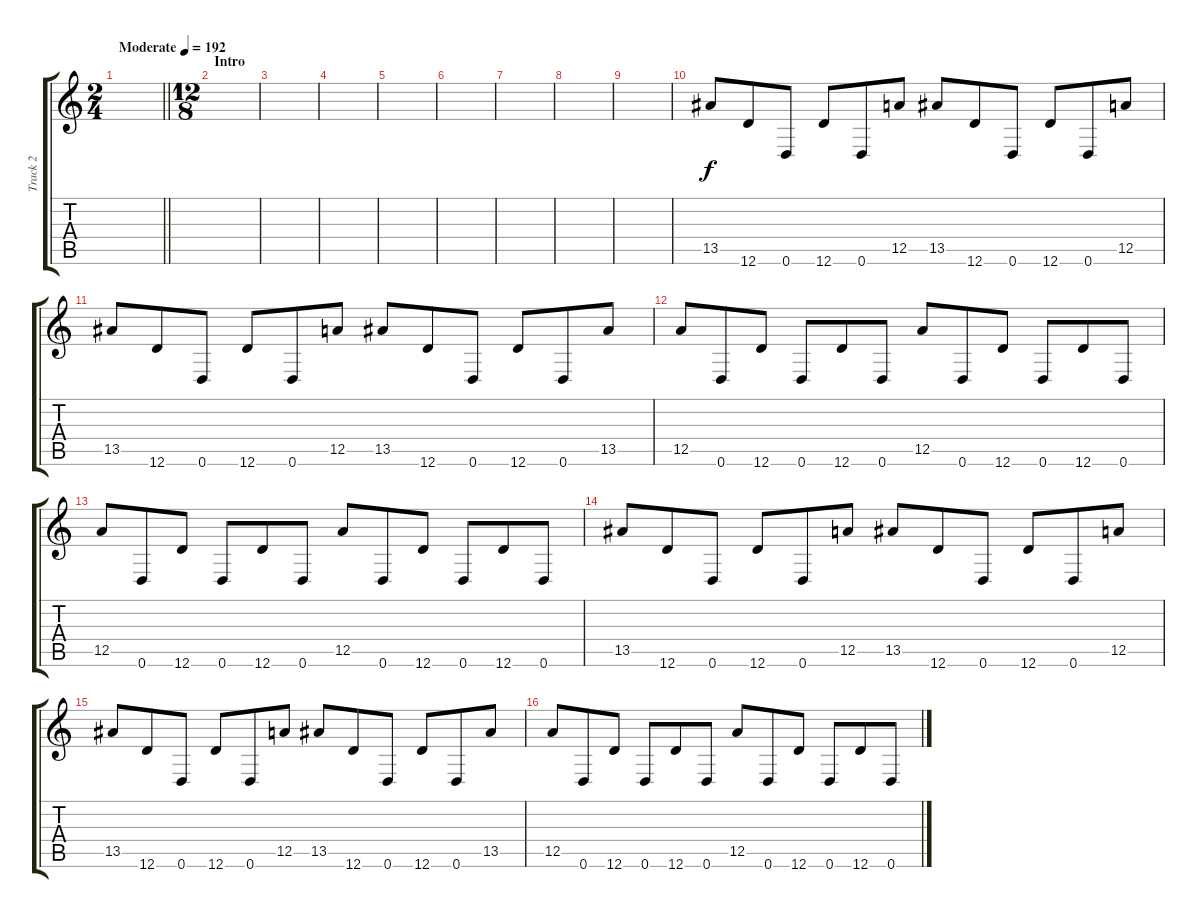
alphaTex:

\track ("Track 2" "Track 2") {instrument overdrivenguitar}
\staff {score tabs}
\tuning (E4 B3 G3 D3 A2 D2) {hide}
\ts (2 4)
\tempo (192 "Moderate")
\clef g2
\barLineRight lightlight
\ks c
|
\ts (12 8)
\section ("" "Intro")
|
|
|
|
|
|
|
|
13.5.8 12.6.8 0.6.8 12.6.8 0.6.8 12.5.8 13.5.8 12.6.8 0.6.8 12.6.8 0.6.8 12.5.8 |
13.5.8 12.6.8 0.6.8 12.6.8 0.6.8 12.5.8 13.5.8 12.6.8 0.6.8 12.6.8 0.6.8 13.5.8 |
12.5.8 0.6.8 12.6.8 0.6.8 12.6.8 0.6.8 12.5.8 0.6.8 12.6.8 0.6.8 12.6.8 0.6.8 |
12.5.8 0.6.8 12.6.8 0.6.8 12.6.8 0.6.8 12.5.8 0.6.8 12.6.8 0.6.8 12.6.8 0.6.8 |
13.5.8 12.6.8 0.6.8 12.6.8 0.6.8 12.5.8 13.5.8 12.6.8 0.6.8 12.6.8 0.6.8 12.5.8 |
13.5.8 12.6.8 0.6.8 12.6.8 0.6.8 12.5.8 13.5.8 12.6.8 0.6.8 12.6.8 0.6.8 13.5.8 |
12.5.8 0.6.8 12.6.8 0.6.8 12.6.8 0.6.8 12.5.8 0.6.8 12.6.8 0.6.8 12.6.8 0.6.8
